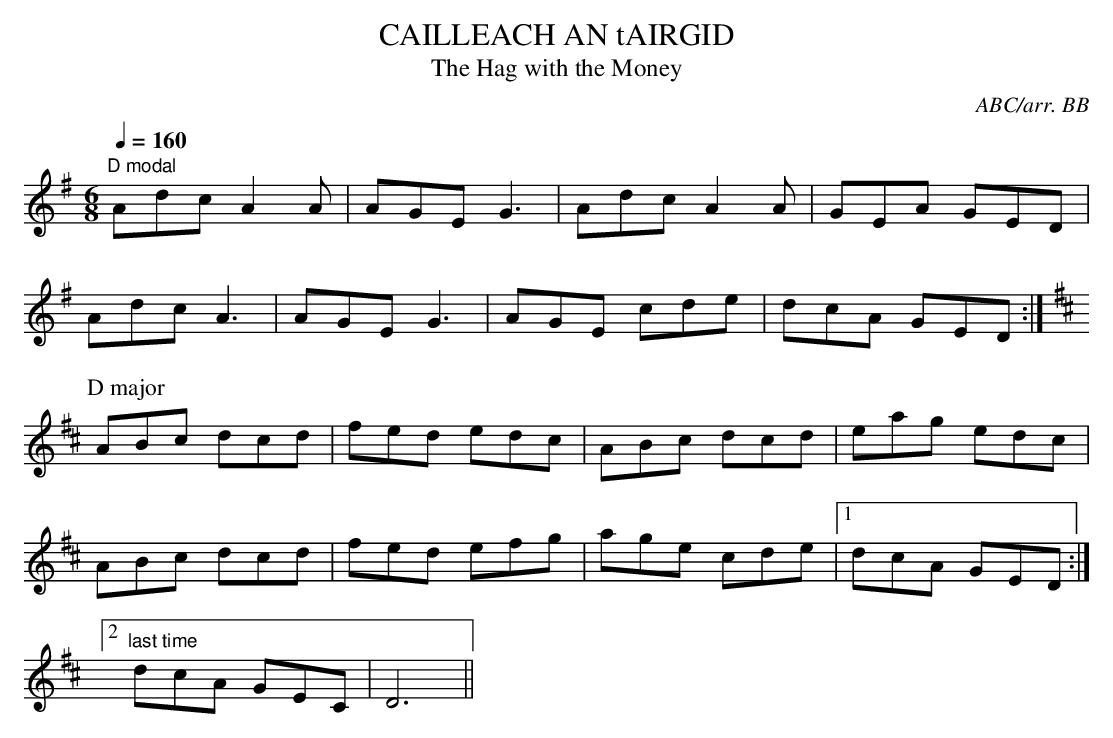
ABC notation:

X:1
T:CAILLEACH AN tAIRGID
T:The Hag with the Money
C:ABC/arr. BB
M:6/8
L:1/8
Q:1/4=160
K:G
"D modal"
Adc A2A|AGE G3|Adc A2A|GEA GED|
Adc A3|AGE G3|AGE cde|dcA GED :|
P:D major
K:D
ABc dcd|fed edc|ABc dcd|eag edc|
ABc dcd|fed efg|age cde|1dcA GED :|
[2"last time"dcA GEC|D6||
